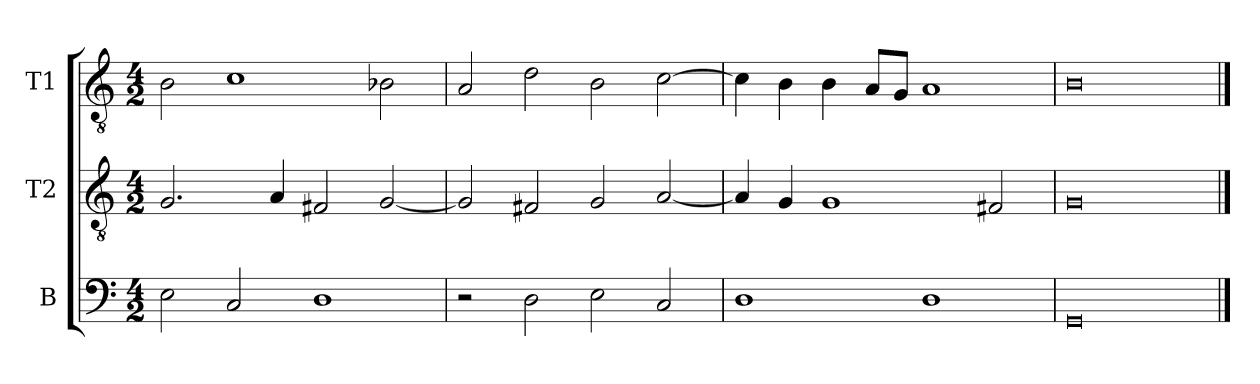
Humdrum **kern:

**kern	**kern	**kern
*part3	*part2	*part1
*staff3	*staff2	*staff1
*I"B	*I"T2	*I"T1
*I'B	*I'T	*I'T.
!!LO:PB:g=z
*clefF4	*clefGv2	*clefGv2
*	*ITrd7c12	*ITrd7c12
*k[]	*k[]	*k[]
*C:	*C:	*C:
*M4/2	*M4/2	*M4/2
=1	=1	=1
2Ei\	2.GGi/	2BBi\
2Ci/	.	1Ci
.	4AAi/	.
1Di	2FF#Xi/	.
.	[<2GGi/	2BB-Xi\
=2	=2	=2
2r	2GGi/]	2AAi/
2Di\	2FF#Xi/	2Di\
2Ei\	2GGi/	2BBi\
2Ci/	[<2AAi/	[>2Ci\
=3	=3	=3
1Di	4AAi/]	4Ci\]
.	4GGi/	4BBi\
.	1GGi	4BBi\
.	.	8AAi/L
.	.	8GGi/J
1Di	.	1AAi
.	2FF#Xi/	.
=4	=4	=4
0GGi	0GGi	0BBi
==	==	==
*-	*-	*-
